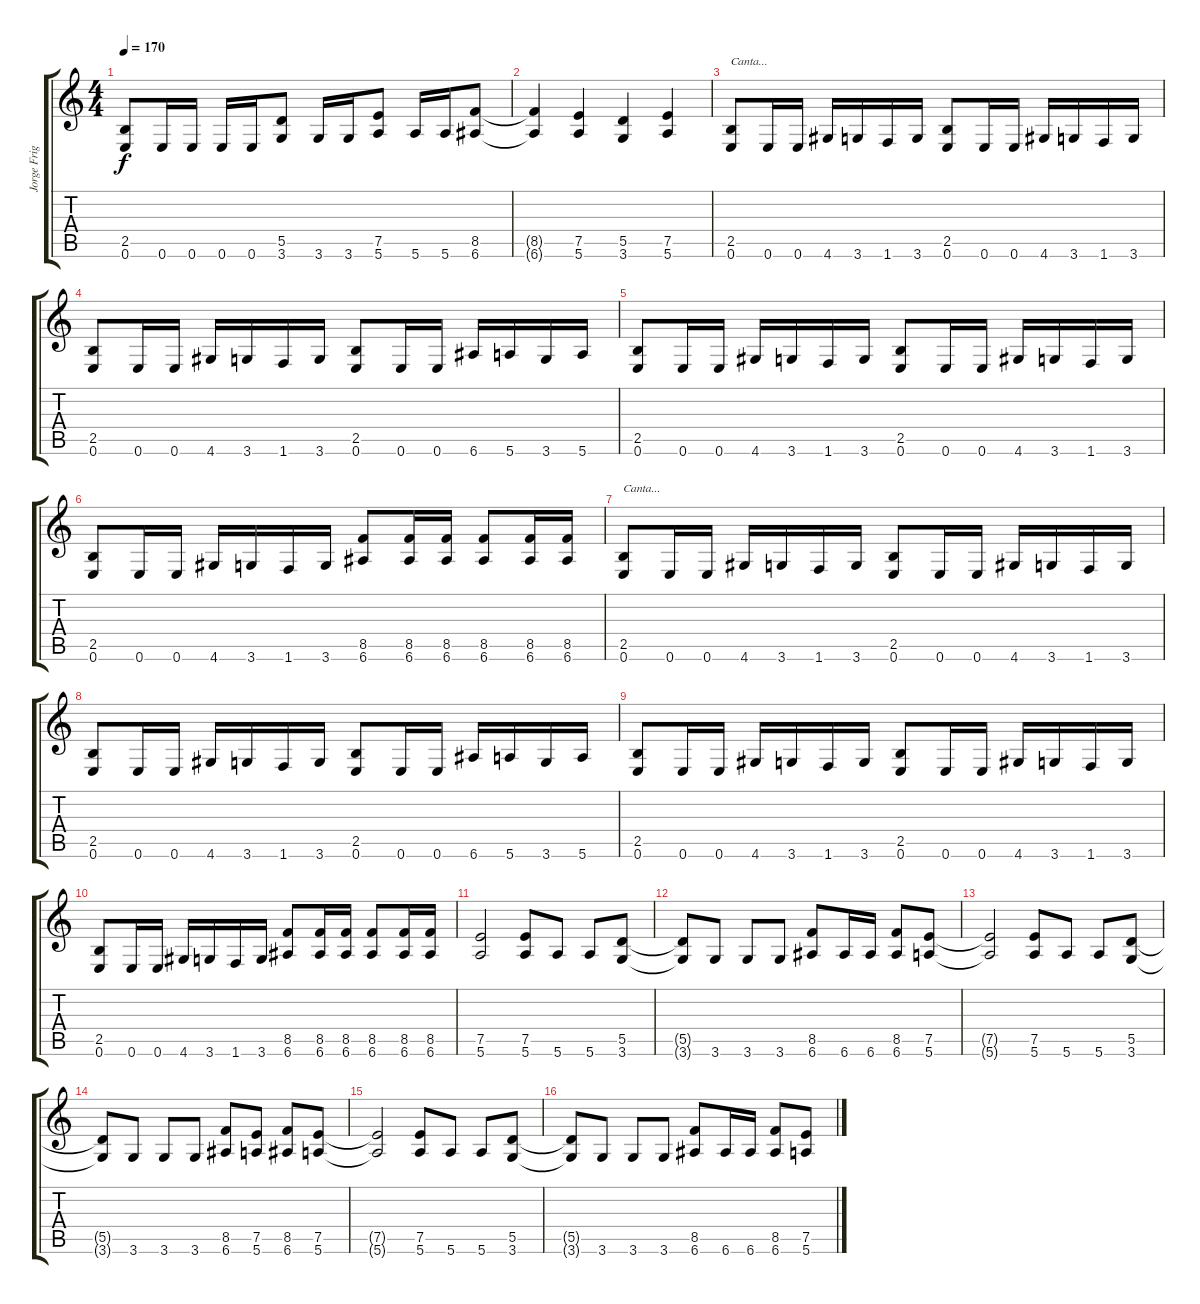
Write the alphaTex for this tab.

\track ("Jorge Frigerio Base A" "Jorge Frig") {instrument distortionguitar}
\staff {score tabs}
\tuning (E4 B3 G3 D3 A2 E2) {hide}
\ts (4 4)
\tempo 170
\clef g2
\ks c
(2.5 0.6).8{dy f} 0.6.16 0.6.16 0.6.16 0.6.16 (5.5 3.6).8 3.6.16 3.6.16 (7.5 5.6).8 5.6.16 5.6.16 (8.5 6.6).8 |
(8.5{t} 6.6{t}).4 (7.5 5.6).4 (5.5 3.6).4 (7.5 5.6).4 |
(2.5 0.6).8{txt "Canta..."} 0.6.16 0.6.16 4.6.16 3.6.16 1.6.16 3.6.16 (2.5 0.6).8 0.6.16 0.6.16 4.6.16 3.6.16 1.6.16 3.6.16 |
(2.5 0.6).8 0.6.16 0.6.16 4.6.16 3.6.16 1.6.16 3.6.16 (2.5 0.6).8 0.6.16 0.6.16 6.6.16 5.6.16 3.6.16 5.6.16 |
(2.5 0.6).8 0.6.16 0.6.16 4.6.16 3.6.16 1.6.16 3.6.16 (2.5 0.6).8 0.6.16 0.6.16 4.6.16 3.6.16 1.6.16 3.6.16 |
(2.5 0.6).8 0.6.16 0.6.16 4.6.16 3.6.16 1.6.16 3.6.16 (8.5 6.6).8 (8.5 6.6).16 (8.5 6.6).16 (8.5 6.6).8 (8.5 6.6).16 (8.5 6.6).16 |
(2.5 0.6).8{txt "Canta..."} 0.6.16 0.6.16 4.6.16 3.6.16 1.6.16 3.6.16 (2.5 0.6).8 0.6.16 0.6.16 4.6.16 3.6.16 1.6.16 3.6.16 |
(2.5 0.6).8 0.6.16 0.6.16 4.6.16 3.6.16 1.6.16 3.6.16 (2.5 0.6).8 0.6.16 0.6.16 6.6.16 5.6.16 3.6.16 5.6.16 |
(2.5 0.6).8 0.6.16 0.6.16 4.6.16 3.6.16 1.6.16 3.6.16 (2.5 0.6).8 0.6.16 0.6.16 4.6.16 3.6.16 1.6.16 3.6.16 |
(2.5 0.6).8 0.6.16 0.6.16 4.6.16 3.6.16 1.6.16 3.6.16 (8.5 6.6).8 (8.5 6.6).16 (8.5 6.6).16 (8.5 6.6).8 (8.5 6.6).16 (8.5 6.6).16 |
(7.5 5.6).2 (7.5 5.6).8 5.6.8 5.6.8 (5.5 3.6).8 |
(5.5{t} 3.6{t}).8 3.6.8 3.6.8 3.6.8 (8.5 6.6).8 6.6.16 6.6.16 (8.5 6.6).8 (7.5 5.6).8 |
(7.5{t} 5.6{t}).2 (7.5 5.6).8 5.6.8 5.6.8 (5.5 3.6).8 |
(5.5{t} 3.6{t}).8 3.6.8 3.6.8 3.6.8 (8.5 6.6).8 (7.5 5.6).8 (8.5 6.6).8 (7.5 5.6).8 |
(7.5{t} 5.6{t}).2 (7.5 5.6).8 5.6.8 5.6.8 (5.5 3.6).8 |
(5.5{t} 3.6{t}).8 3.6.8 3.6.8 3.6.8 (8.5 6.6).8 6.6.16 6.6.16 (8.5 6.6).8 (7.5 5.6).8
